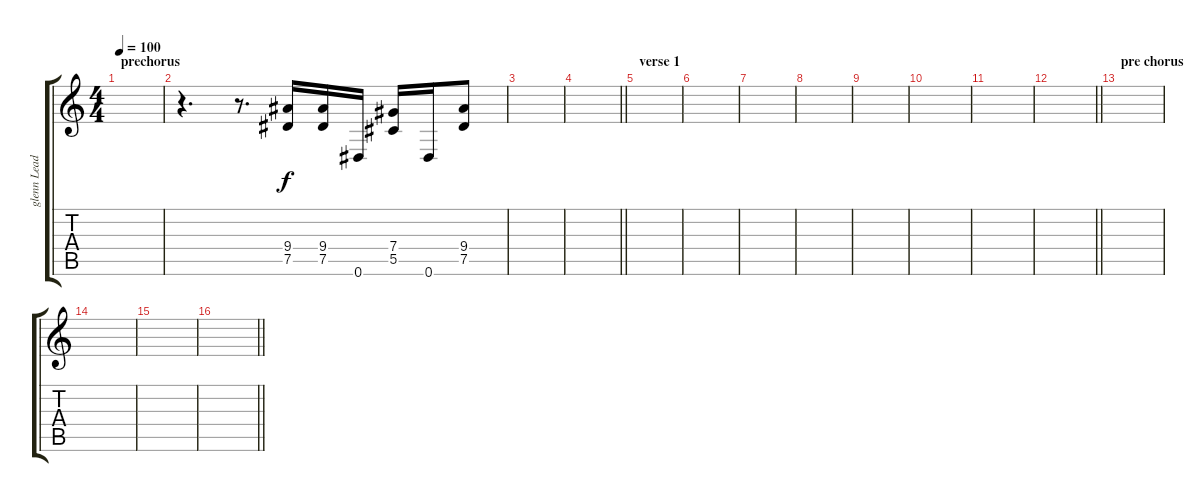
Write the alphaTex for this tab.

\track ("glenn Lead" "glenn Lead") {instrument distortionguitar}
\staff {score tabs}
\tuning (Eb4 Bb3 Gb3 Db3 Ab2 Eb2) {hide}
\ts (4 4)
\section ("" "prechorus ")
\tempo 100
\clef g2
\ks c
|
r.4{d} r.8{d} (9.4 7.5).16{dy f} (9.4 7.5).16 0.6.16 (7.4 5.5).16 0.6.16 (9.4 7.5).8 |
|
\barLineRight lightlight
|
\section ("" "verse 1")
|
|
|
|
|
|
|
\barLineRight lightlight
|
\section ("" "pre chorus ")
|
|
|
\barLineRight lightlight
